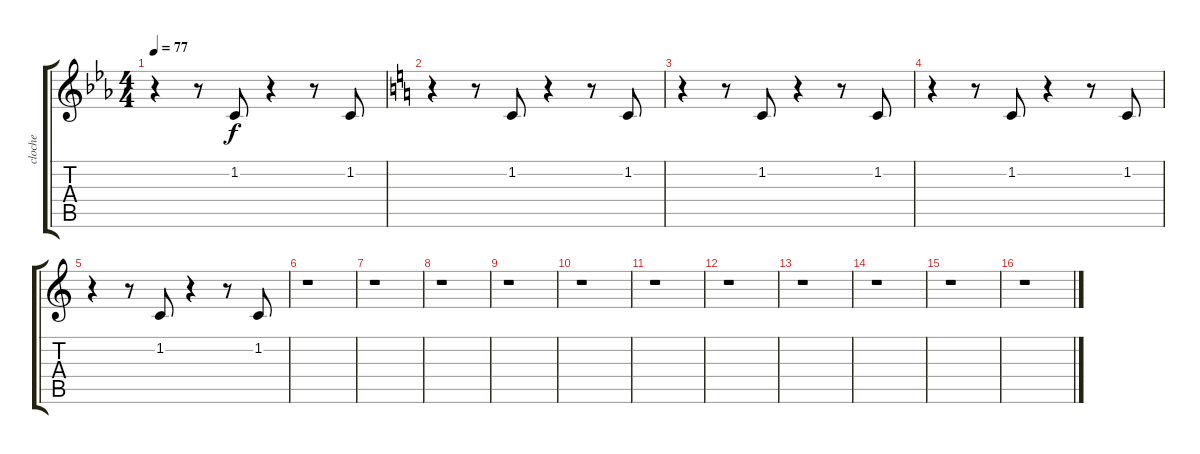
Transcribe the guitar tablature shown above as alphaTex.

\track ("cloche" "cloche") {instrument tubularbells}
\staff {score tabs}
\tuning (E4 B3 G3 D3 A2 E2) {hide}
\ts (4 4)
\tempo 77
\clef g2
\ks cminor
r.4{dy f} r.8 1.2.8 r.4 r.8 1.2.8 |
\ks c
r.4 r.8 1.2.8 r.4 r.8 1.2.8 |
r.4 r.8 1.2.8 r.4 r.8 1.2.8 |
r.4 r.8 1.2.8 r.4 r.8 1.2.8 |
r.4 r.8 1.2.8 r.4 r.8 1.2.8 |
r.1 |
r.1 |
r.1 |
r.1 |
r.1 |
r.1 |
r.1 |
r.1 |
r.1 |
r.1 |
r.1
